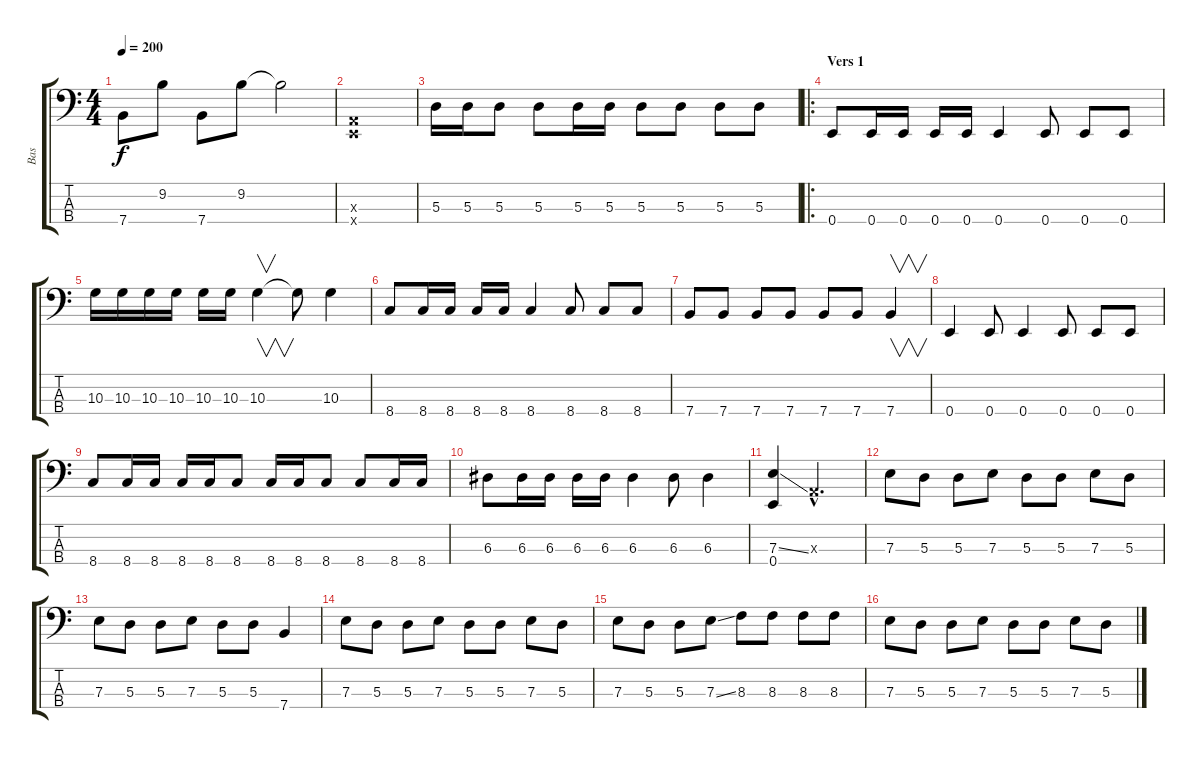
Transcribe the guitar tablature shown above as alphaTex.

\track ("Bas" "Bas") {instrument electricbasspick}
\staff {score tabs}
\tuning (G2 D2 A1 E1) {hide}
\ts (4 4)
\tempo 200
\clef f4
\ks c
7.4.8{dy f} 9.2.8 7.4.8 9.2.8 9.2{t}.2 |
(0.3{x} 0.4{x}).1 |
5.3.16 5.3.16 5.3.8 5.3.8 5.3.16 5.3.16 5.3.8 5.3.8 5.3.8 5.3.8 |
\ro
\section ("" "Vers 1")
0.4.8 0.4.16 0.4.16 0.4.16 0.4.16 0.4.4 0.4.8 0.4.8 0.4.8 |
10.3.16 10.3.16 10.3.16 10.3.16 10.3.16 10.3.16 10.3.4{v} 10.3{t}.8 10.3.4 |
8.4.8 8.4.16 8.4.16 8.4.16 8.4.16 8.4.4 8.4.8 8.4.8 8.4.8 |
7.4.8 7.4.8 7.4.8 7.4.8 7.4.8 7.4.8 7.4.4{v} |
0.4.4 0.4.8 0.4.4 0.4.8 0.4.8 0.4.8 |
8.4.8 8.4.16 8.4.16 8.4.16 8.4.16 8.4.8 8.4.16 8.4.16 8.4.8 8.4.8 8.4.16 8.4.16 |
6.3.8 6.3.16 6.3.16 6.3.16 6.3.16 6.3.4 6.3.8 6.3.4 |
(7.3{ss} 0.4).4 0.3{hac x}.2{d} |
7.3.8 5.3.8 5.3.8 7.3.8 5.3.8 5.3.8 7.3.8 5.3.8 |
7.3.8 5.3.8 5.3.8 7.3.8 5.3.8 5.3.8 7.4.4 |
7.3.8 5.3.8 5.3.8 7.3.8 5.3.8 5.3.8 7.3.8 5.3.8 |
7.3.8 5.3.8 5.3.8 7.3{ss}.8 8.3.8 8.3.8 8.3.8 8.3.8 |
7.3.8 5.3.8 5.3.8 7.3.8 5.3.8 5.3.8 7.3.8 5.3.8
